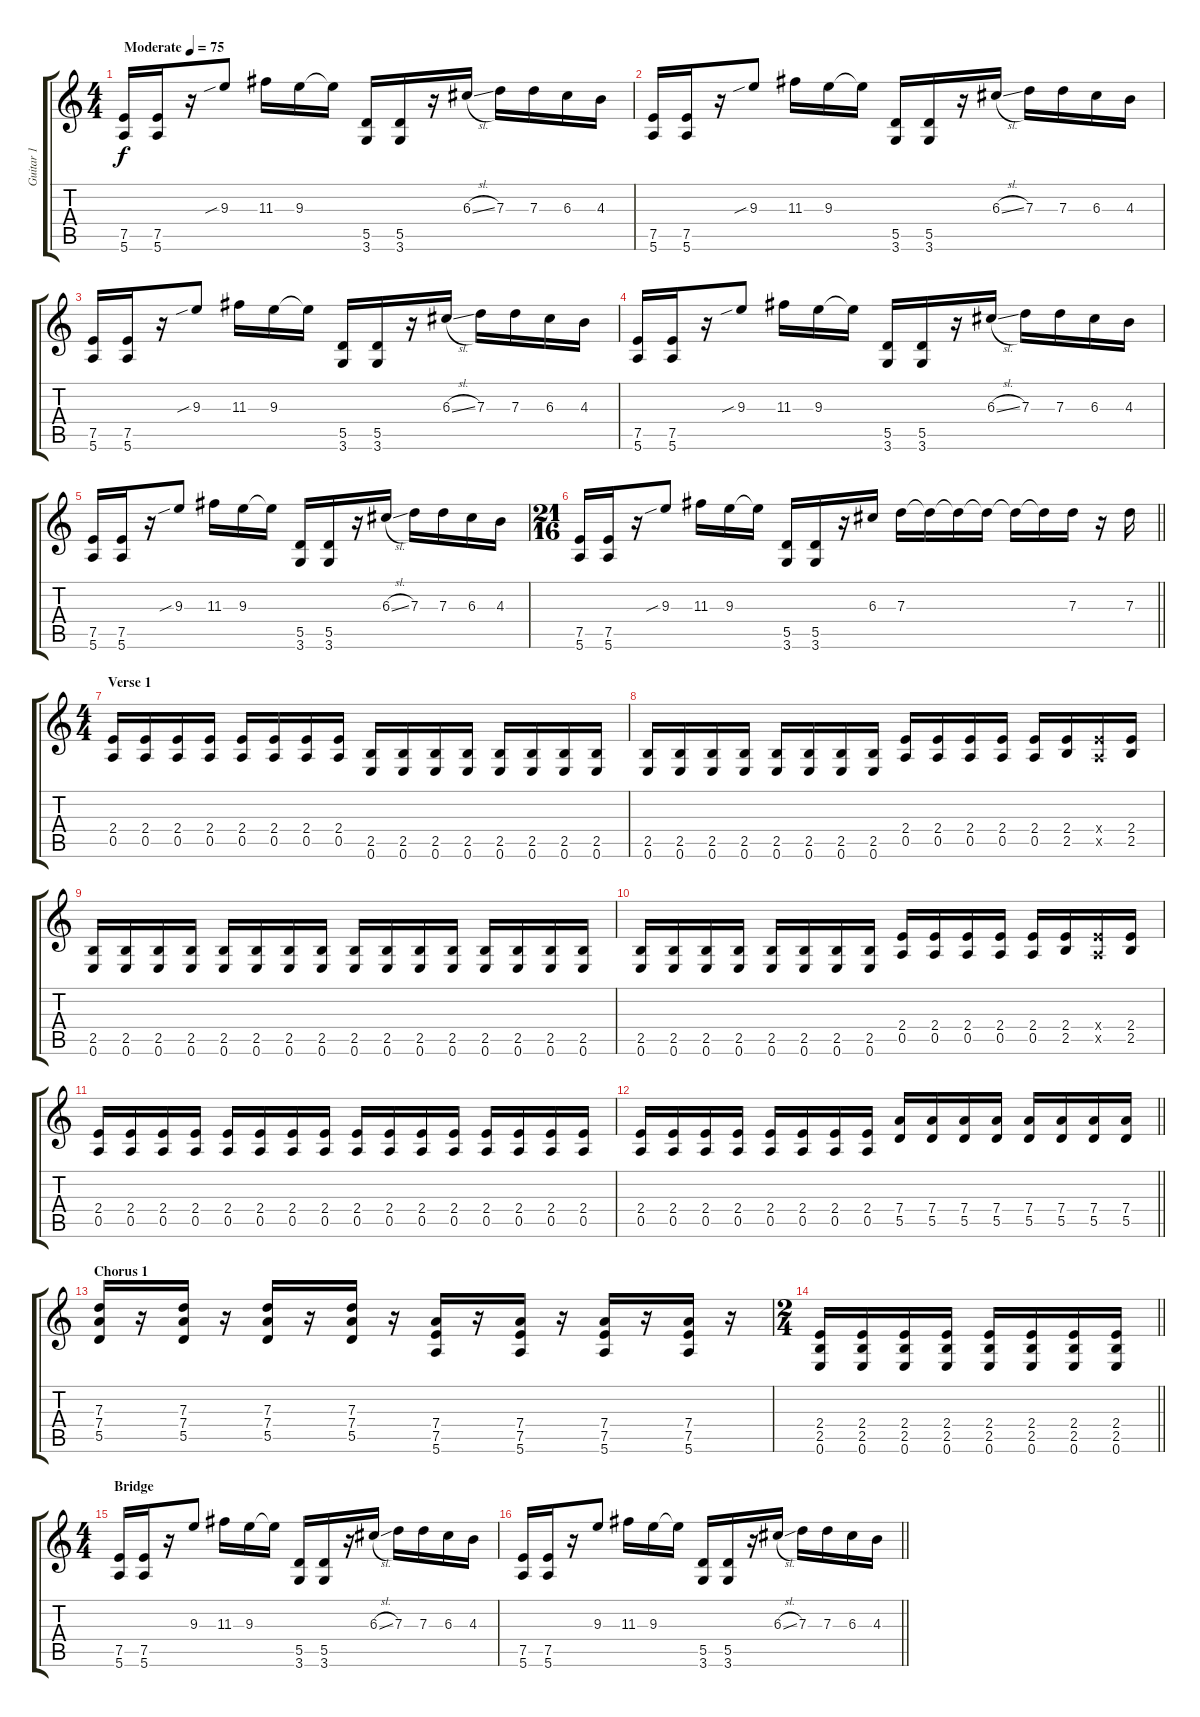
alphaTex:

\track ("Guitar 1" "Guitar 1") {instrument distortionguitar}
\staff {score tabs}
\tuning (E4 B3 G3 D3 A2 E2) {hide}
\ts (4 4)
\tempo (75 "Moderate")
\clef g2
\ks c
(7.5 5.6).16{dy f instrument distortionguitar} (7.5 5.6).16 r.16 9.3{sib}.8 11.3.16 9.3.16 9.3{t}.16 (5.5 3.6).16 (5.5 3.6).16 r.16 6.3{sl}.16 7.3.16 7.3.16 6.3.16 4.3.16 |
(7.5 5.6).16 (7.5 5.6).16 r.16 9.3{sib}.8 11.3.16 9.3.16 9.3{t}.16 (5.5 3.6).16 (5.5 3.6).16 r.16 6.3{sl}.16 7.3.16 7.3.16 6.3.16 4.3.16 |
(7.5 5.6).16 (7.5 5.6).16 r.16 9.3{sib}.8 11.3.16 9.3.16 9.3{t}.16 (5.5 3.6).16 (5.5 3.6).16 r.16 6.3{sl}.16 7.3.16 7.3.16 6.3.16 4.3.16 |
(7.5 5.6).16 (7.5 5.6).16 r.16 9.3{sib}.8 11.3.16 9.3.16 9.3{t}.16 (5.5 3.6).16 (5.5 3.6).16 r.16 6.3{sl}.16 7.3.16 7.3.16 6.3.16 4.3.16 |
(7.5 5.6).16 (7.5 5.6).16 r.16 9.3{sib}.8 11.3.16 9.3.16 9.3{t}.16 (5.5 3.6).16 (5.5 3.6).16 r.16 6.3{sl}.16 7.3.16 7.3.16 6.3.16 4.3.16 |
\ts (21 16)
\barLineRight lightlight
(7.5 5.6).16 (7.5 5.6).16 r.16 9.3{sib}.8 11.3.16 9.3.16 9.3{t}.16 (5.5 3.6).16 (5.5 3.6).16 r.16 6.3.16 7.3.16 7.3{t}.16 7.3{t}.16 7.3{t}.16 7.3{t}.16 7.3{t}.16 7.3.16 r.16 7.3.16 |
\ts (4 4)
\section ("" "Verse 1")
(2.4 0.5).16 (2.4 0.5).16 (2.4 0.5).16 (2.4 0.5).16 (2.4 0.5).16 (2.4 0.5).16 (2.4 0.5).16 (2.4 0.5).16 (2.5 0.6).16 (2.5 0.6).16 (2.5 0.6).16 (2.5 0.6).16 (2.5 0.6).16 (2.5 0.6).16 (2.5 0.6).16 (2.5 0.6).16 |
(2.5 0.6).16 (2.5 0.6).16 (2.5 0.6).16 (2.5 0.6).16 (2.5 0.6).16 (2.5 0.6).16 (2.5 0.6).16 (2.5 0.6).16 (2.4 0.5).16 (2.4 0.5).16 (2.4 0.5).16 (2.4 0.5).16 (2.4 0.5).16 (2.4 2.5).16 (2.4{x} 0.5{x}).16 (2.4 2.5).16 |
(2.5 0.6).16 (2.5 0.6).16 (2.5 0.6).16 (2.5 0.6).16 (2.5 0.6).16 (2.5 0.6).16 (2.5 0.6).16 (2.5 0.6).16 (2.5 0.6).16 (2.5 0.6).16 (2.5 0.6).16 (2.5 0.6).16 (2.5 0.6).16 (2.5 0.6).16 (2.5 0.6).16 (2.5 0.6).16 |
(2.5 0.6).16 (2.5 0.6).16 (2.5 0.6).16 (2.5 0.6).16 (2.5 0.6).16 (2.5 0.6).16 (2.5 0.6).16 (2.5 0.6).16 (2.4 0.5).16 (2.4 0.5).16 (2.4 0.5).16 (2.4 0.5).16 (2.4 0.5).16 (2.4 2.5).16 (2.4{x} 0.5{x}).16 (2.4 2.5).16 |
(2.4 0.5).16 (2.4 0.5).16 (2.4 0.5).16 (2.4 0.5).16 (2.4 0.5).16 (2.4 0.5).16 (2.4 0.5).16 (2.4 0.5).16 (2.4 0.5).16 (2.4 0.5).16 (2.4 0.5).16 (2.4 0.5).16 (2.4 0.5).16 (2.4 0.5).16 (2.4 0.5).16 (2.4 0.5).16 |
\barLineRight lightlight
(2.4 0.5).16 (2.4 0.5).16 (2.4 0.5).16 (2.4 0.5).16 (2.4 0.5).16 (2.4 0.5).16 (2.4 0.5).16 (2.4 0.5).16 (7.4 5.5).16 (7.4 5.5).16 (7.4 5.5).16 (7.4 5.5).16 (7.4 5.5).16 (7.4 5.5).16 (7.4 5.5).16 (7.4 5.5).16 |
\section ("" "Chorus 1")
(7.3 7.4 5.5).16 r.16 (7.3 7.4 5.5).16 r.16 (7.3 7.4 5.5).16 r.16 (7.3 7.4 5.5).16 r.16 (7.4 7.5 5.6).16 r.16 (7.4 7.5 5.6).16 r.16 (7.4 7.5 5.6).16 r.16 (7.4 7.5 5.6).16 r.16 |
\ts (2 4)
\barLineRight lightlight
(2.4 2.5 0.6).16 (2.4 2.5 0.6).16 (2.4 2.5 0.6).16 (2.4 2.5 0.6).16 (2.4 2.5 0.6).16 (2.4 2.5 0.6).16 (2.4 2.5 0.6).16 (2.4 2.5 0.6).16 |
\ts (4 4)
\section ("" "Bridge")
(7.5 5.6).16 (7.5 5.6).16 r.16 9.3.8 11.3.16 9.3.16 9.3{t}.16 (5.5 3.6).16 (5.5 3.6).16 r.16 6.3{sl}.16 7.3.16 7.3.16 6.3.16 4.3.16 |
\barLineRight lightlight
(7.5 5.6).16 (7.5 5.6).16 r.16 9.3.8 11.3.16 9.3.16 9.3{t}.16 (5.5 3.6).16 (5.5 3.6).16 r.16 6.3{sl}.16 7.3.16 7.3.16 6.3.16 4.3.16
